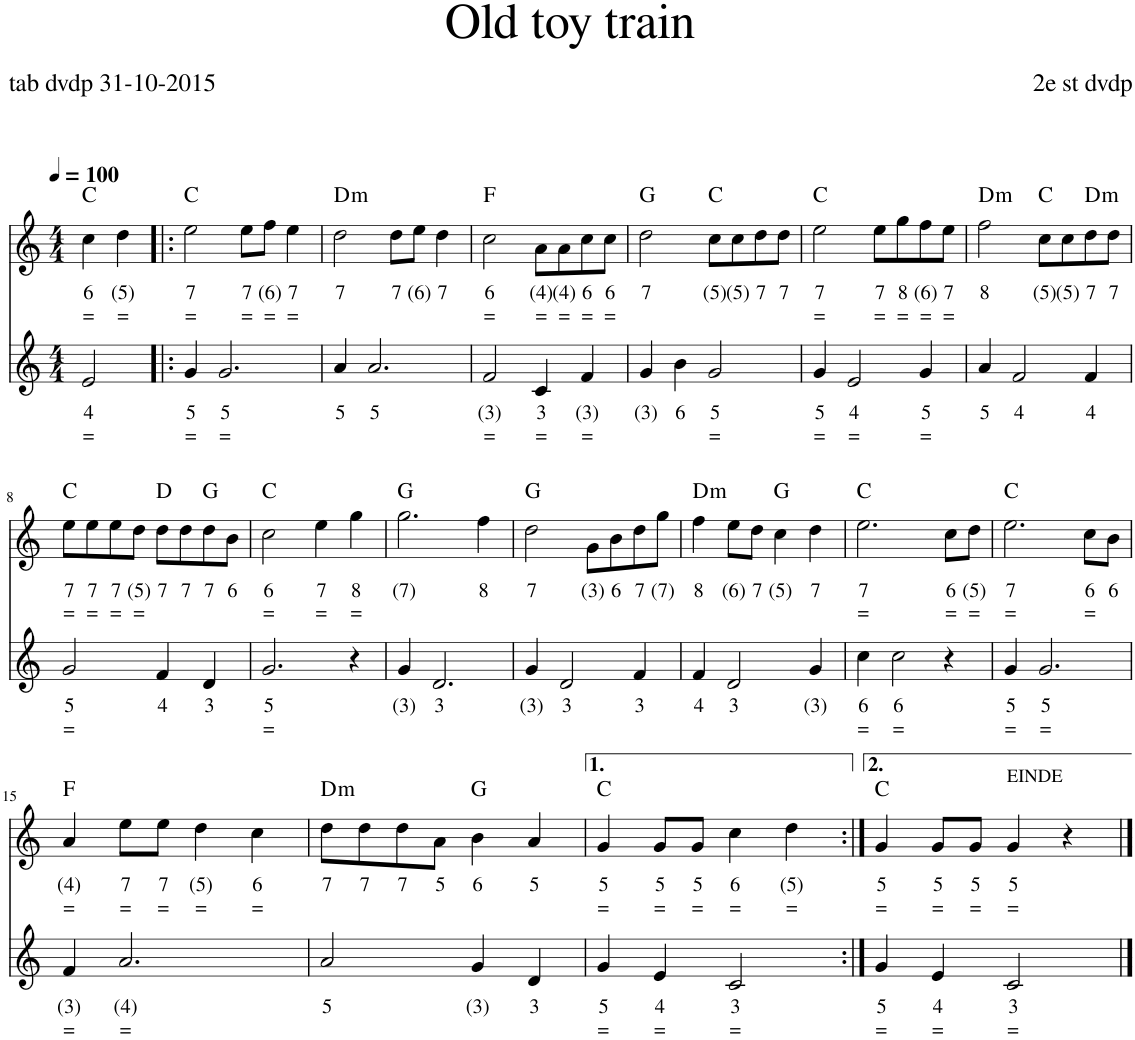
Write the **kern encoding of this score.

**kern	**text	**text	**kern	**text	**text	**harte
*part2	*part2	*part2	*part1	*part1	*part1	*part1
*staff2	*staff2	*staff2	*staff1	*staff1	*staff1	*
*I"Stem	*	*	*I"Stem	*	*	*
*clefG2	*	*	*clefG2	*	*	*
*k[]	*	*	*k[]	*	*	*
*M4/4	*	*	*M4/4	*	*	*
*MM100	*	*	*MM100	*	*	*
=1	=1	=1	=1	=1	=1	=1
!	!LO:LY:b	!LO:LY:b	!	!LO:LY:b	!LO:LY:b	!
2e/	4	=	4cc\	6	=	C:maj
!	!	!	!	!LO:LY:b	!LO:LY:b	!
.	.	.	4dd\	(5)	=	.
=2!|:	=2!|:	=2!|:	=2!|:	=2!|:	=2!|:	=2!|:
!	!LO:LY:b	!LO:LY:b	!	!LO:LY:b	!LO:LY:b	!
4g/	5	=	2ee\	7	=	C:maj
!	!LO:LY:b	!LO:LY:b	!	!	!	!
2.g/	5	=	.	.	.	.
!	!	!	!	!LO:LY:b	!LO:LY:b	!
.	.	.	8ee\L	7	=	.
!	!	!	!	!LO:LY:b	!LO:LY:b	!
.	.	.	8ff\J	(6)	=	.
!	!	!	!	!LO:LY:b	!LO:LY:b	!
.	.	.	4ee\	7	=	.
=3	=3	=3	=3	=3	=3	=3
!	!LO:LY:b	!	!	!LO:LY:b	!	!LO:H:kt=m
4a/	5	.	2dd\	7	.	D:min
!	!LO:LY:b	!	!	!	!	!
2.a/	5	.	.	.	.	.
!	!	!	!	!LO:LY:b	!	!
.	.	.	8dd\L	7	.	.
!	!	!	!	!LO:LY:b	!	!
.	.	.	8ee\J	(6)	.	.
!	!	!	!	!LO:LY:b	!	!
.	.	.	4dd\	7	.	.
=4	=4	=4	=4	=4	=4	=4
!	!LO:LY:b	!LO:LY:b	!	!LO:LY:b	!LO:LY:b	!
2f/	(3)	=	2cc\	6	=	F:maj
!	!LO:LY:b	!LO:LY:b	!	!LO:LY:b	!LO:LY:b	!
4c/	3	=	8a\L	(4)	=	.
!	!	!	!	!LO:LY:b	!LO:LY:b	!
.	.	.	8a\	(4)	=	.
!	!LO:LY:b	!LO:LY:b	!	!LO:LY:b	!LO:LY:b	!
4f/	(3)	=	8cc\	6	=	.
!	!	!	!	!LO:LY:b	!LO:LY:b	!
.	.	.	8cc\J	6	=	.
=5	=5	=5	=5	=5	=5	=5
!	!LO:LY:b	!	!	!LO:LY:b	!	!
4g/	(3)	.	2dd\	7	.	G:maj
!	!LO:LY:b	!	!	!	!	!
4b\	6	.	.	.	.	.
!	!LO:LY:b	!LO:LY:b	!	!LO:LY:b	!	!
2g/	5	=	8cc\L	(5)	.	C:maj
!	!	!	!	!LO:LY:b	!	!
.	.	.	8cc\	(5)	.	.
!	!	!	!	!LO:LY:b	!	!
.	.	.	8dd\	7	.	.
!	!	!	!	!LO:LY:b	!	!
.	.	.	8dd\J	7	.	.
=6	=6	=6	=6	=6	=6	=6
!	!LO:LY:b	!LO:LY:b	!	!LO:LY:b	!LO:LY:b	!
4g/	5	=	2ee\	7	=	C:maj
!	!LO:LY:b	!LO:LY:b	!	!	!	!
2e/	4	=	.	.	.	.
!	!	!	!	!LO:LY:b	!LO:LY:b	!
.	.	.	8ee\L	7	=	.
!	!	!	!	!LO:LY:b	!LO:LY:b	!
.	.	.	8gg\	8	=	.
!	!LO:LY:b	!LO:LY:b	!	!LO:LY:b	!LO:LY:b	!
4g/	5	=	8ff\	(6)	=	.
!	!	!	!	!LO:LY:b	!LO:LY:b	!
.	.	.	8ee\J	7	=	.
=7	=7	=7	=7	=7	=7	=7
!	!LO:LY:b	!	!	!LO:LY:b	!	!LO:H:kt=m
4a/	5	.	2ff\	8	.	D:min
!	!LO:LY:b	!	!	!	!	!
2f/	4	.	.	.	.	.
!	!	!	!	!LO:LY:b	!	!
.	.	.	8cc\L	(5)	.	C:maj
!	!	!	!	!LO:LY:b	!	!
.	.	.	8cc\	(5)	.	.
!	!LO:LY:b	!	!	!LO:LY:b	!	!LO:H:kt=m
4f/	4	.	8dd\	7	.	D:min
!	!	!	!	!LO:LY:b	!	!
.	.	.	8dd\J	7	.	.
!!LO:LB:g=z
=8	=8	=8	=8	=8	=8	=8
!	!LO:LY:b	!LO:LY:b	!	!LO:LY:b	!LO:LY:b	!
2g/	5	=	8ee\L	7	=	C:maj
!	!	!	!	!LO:LY:b	!LO:LY:b	!
.	.	.	8ee\	7	=	.
!	!	!	!	!LO:LY:b	!LO:LY:b	!
.	.	.	8ee\	7	=	.
!	!	!	!	!LO:LY:b	!LO:LY:b	!
.	.	.	8dd\J	(5)	=	.
!	!LO:LY:b	!	!	!LO:LY:b	!	!
4f/	4	.	8dd\L	7	.	D:maj
!	!	!	!	!LO:LY:b	!	!
.	.	.	8dd\	7	.	.
!	!LO:LY:b	!	!	!LO:LY:b	!	!
4d/	3	.	8dd\	7	.	G:maj
!	!	!	!	!LO:LY:b	!	!
.	.	.	8b\J	6	.	.
=9	=9	=9	=9	=9	=9	=9
!	!LO:LY:b	!LO:LY:b	!	!LO:LY:b	!LO:LY:b	!
2.g/	5	=	2cc\	6	=	C:maj
!	!	!	!	!LO:LY:b	!LO:LY:b	!
.	.	.	4ee\	7	=	.
!	!	!	!	!LO:LY:b	!LO:LY:b	!
4r	.	.	4gg\	8	=	.
=10	=10	=10	=10	=10	=10	=10
!	!LO:LY:b	!	!	!LO:LY:b	!	!
4g/	(3)	.	2.gg\	(7)	.	G:maj
!	!LO:LY:b	!	!	!	!	!
2.d/	3	.	.	.	.	.
!	!	!	!	!LO:LY:b	!	!
.	.	.	4ff\	8	.	.
=11	=11	=11	=11	=11	=11	=11
!	!LO:LY:b	!	!	!LO:LY:b	!	!
4g/	(3)	.	2dd\	7	.	G:maj
!	!LO:LY:b	!	!	!	!	!
2d/	3	.	.	.	.	.
!	!	!	!	!LO:LY:b	!	!
.	.	.	8g\L	(3)	.	.
!	!	!	!	!LO:LY:b	!	!
.	.	.	8b\	6	.	.
!	!LO:LY:b	!	!	!LO:LY:b	!	!
4f/	3	.	8dd\	7	.	.
!	!	!	!	!LO:LY:b	!	!
.	.	.	8gg\J	(7)	.	.
=12	=12	=12	=12	=12	=12	=12
!	!LO:LY:b	!	!	!LO:LY:b	!	!LO:H:kt=m
4f/	4	.	4ff\	8	.	D:min
!	!LO:LY:b	!	!	!LO:LY:b	!	!
2d/	3	.	8ee\L	(6)	.	.
!	!	!	!	!LO:LY:b	!	!
.	.	.	8dd\J	7	.	.
!	!	!	!	!LO:LY:b	!	!
.	.	.	4cc\	(5)	.	G:maj
!	!LO:LY:b	!	!	!LO:LY:b	!	!
4g/	(3)	.	4dd\	7	.	.
=13	=13	=13	=13	=13	=13	=13
!	!LO:LY:b	!LO:LY:b	!	!LO:LY:b	!LO:LY:b	!
4cc\	6	=	2.ee\	7	=	C:maj
!	!LO:LY:b	!LO:LY:b	!	!	!	!
2cc\	6	=	.	.	.	.
!	!	!	!	!LO:LY:b	!LO:LY:b	!
4r	.	.	8cc\L	6	=	.
!	!	!	!	!LO:LY:b	!LO:LY:b	!
.	.	.	8dd\J	(5)	=	.
=14	=14	=14	=14	=14	=14	=14
!	!LO:LY:b	!LO:LY:b	!	!LO:LY:b	!LO:LY:b	!
4g/	5	=	2.ee\	7	=	C:maj
!	!LO:LY:b	!LO:LY:b	!	!	!	!
2.g/	5	=	.	.	.	.
!	!	!	!	!LO:LY:b	!LO:LY:b	!
.	.	.	8cc\L	6	=	.
!	!	!	!	!LO:LY:b	!	!
.	.	.	8b\J	6	.	.
!!LO:LB:g=z
=15	=15	=15	=15	=15	=15	=15
!	!LO:LY:b	!LO:LY:b	!	!LO:LY:b	!LO:LY:b	!
4f/	(3)	=	4a/	(4)	=	F:maj
!	!LO:LY:b	!LO:LY:b	!	!LO:LY:b	!LO:LY:b	!
2.a/	(4)	=	8ee\L	7	=	.
!	!	!	!	!LO:LY:b	!LO:LY:b	!
.	.	.	8ee\J	7	=	.
!	!	!	!	!LO:LY:b	!LO:LY:b	!
.	.	.	4dd\	(5)	=	.
!	!	!	!	!LO:LY:b	!LO:LY:b	!
.	.	.	4cc\	6	=	.
=16	=16	=16	=16	=16	=16	=16
!	!LO:LY:b	!	!	!LO:LY:b	!	!LO:H:kt=m
2a/	5	.	8dd\L	7	.	D:min
!	!	!	!	!LO:LY:b	!	!
.	.	.	8dd\	7	.	.
!	!	!	!	!LO:LY:b	!	!
.	.	.	8dd\	7	.	.
!	!	!	!	!LO:LY:b	!	!
.	.	.	8a\J	5	.	.
!	!LO:LY:b	!	!	!LO:LY:b	!	!
4g/	(3)	.	4b\	6	.	G:maj
!	!LO:LY:b	!	!	!LO:LY:b	!	!
4d/	3	.	4a/	5	.	.
=17	=17	=17	=17	=17	=17	=17
!	!LO:LY:b	!LO:LY:b	!	!LO:LY:b	!LO:LY:b	!
4g/	5	=	4g/	5	=	C:maj
!	!LO:LY:b	!LO:LY:b	!	!LO:LY:b	!LO:LY:b	!
4e/	4	=	8g/L	5	=	.
!	!	!	!	!LO:LY:b	!LO:LY:b	!
.	.	.	8g/J	5	=	.
!	!LO:LY:b	!LO:LY:b	!	!LO:LY:b	!LO:LY:b	!
2c/	3	=	4cc\	6	=	.
!	!	!	!	!LO:LY:b	!LO:LY:b	!
.	.	.	4dd\	(5)	=	.
=18:|!	=18:|!	=18:|!	=18:|!	=18:|!	=18:|!	=18:|!
!	!LO:LY:b	!LO:LY:b	!	!LO:LY:b	!LO:LY:b	!
4g/	5	=	4g/	5	=	C:maj
!	!LO:LY:b	!LO:LY:b	!	!LO:LY:b	!LO:LY:b	!
4e/	4	=	8g/L	5	=	.
!	!	!	!	!LO:LY:b	!LO:LY:b	!
.	.	.	8g/J	5	=	.
!	!	!	!LO:TX:a:t=EINDE	!	!	!
!	!LO:LY:b	!LO:LY:b	!	!LO:LY:b	!LO:LY:b	!
2c/	3	=	4g/	5	=	.
.	.	.	4r	.	.	.
==	==	==	==	==	==	==
*-	*-	*-	*-	*-	*-	*-
